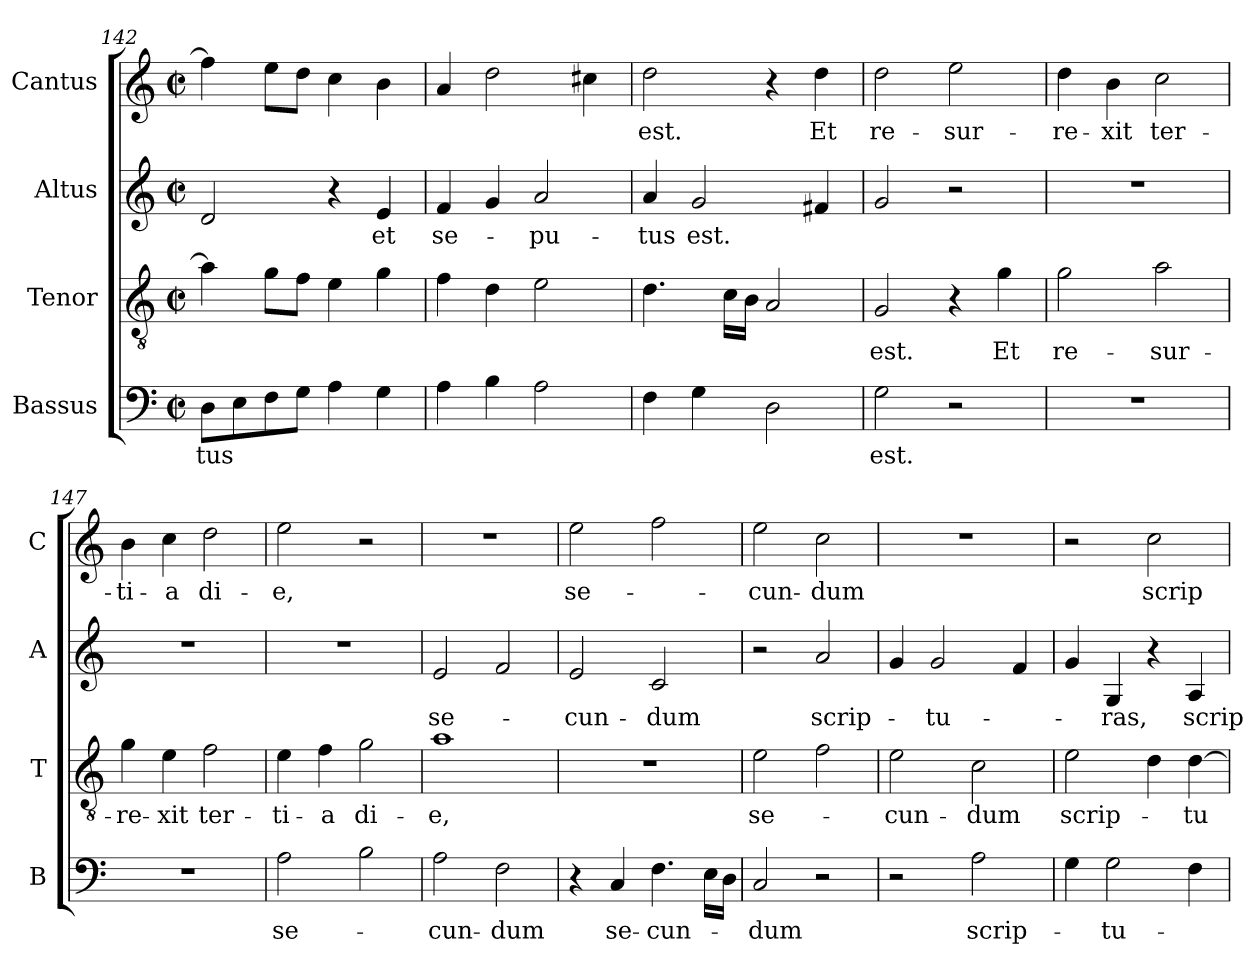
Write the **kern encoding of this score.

**kern	**text	**kern	**text	**kern	**text	**kern	**text
*part4	*part4	*part3	*part3	*part2	*part2	*part1	*part1
*staff4	*staff4	*staff3	*staff3	*staff2	*staff2	*staff1	*staff1
*I"Bassus	*	*I"Tenor	*	*I"Altus	*	*I"Cantus	*
*I'B	*	*I'T	*	*I'A	*	*I'C	*
!!LO:LB:g=z
*clefF4	*	*clefGv2	*	*clefG2	*	*clefG2	*
*k[]	*	*k[]	*	*k[]	*	*k[]	*
*C:	*	*C:	*	*C:	*	*C:	*
*M2/2	*	*M2/2	*	*M2/2	*	*M2/2	*
*met(c|)	*	*met(c|)	*	*met(c|)	*	*met(c|)	*
=142	=142	=142	=142	=142	=142	=142	=142
!	!LO:LY:b	!	!	!	!	!	!
8D\L	-tus	4a\]	.	2d/	.	4ff\]	.
8E\	.	.	.	.	.	.	.
8F\	.	8g\L	.	.	.	8ee\L	.
8G\J	.	8f\J	.	.	.	8dd\J	.
4A\	.	4e\	.	4r	.	4cc\	.
!	!	!	!	!	!LO:LY:b	!	!
4G\	.	4g\	.	4e/	et	4b\	.
=143	=143	=143	=143	=143	=143	=143	=143
!	!	!	!	!	!LO:LY:b	!	!
4A\	.	4f\	.	4f/	se-	4a/	.
4B\	.	4d\	.	4g/	.	2dd\	.
!	!	!	!	!	!LO:LY:b	!	!
2A\	.	2e\	.	2a/	-pu-	.	.
.	.	.	.	.	.	4cc#X\	.
=144	=144	=144	=144	=144	=144	=144	=144
!	!	!	!	!	!LO:LY:b	!	!
!	!	!	!	!	!	!	!LO:LY:b
4F\	.	4.d\	.	4a/	-tus	2dd\	est.
!	!	!	!	!	!LO:LY:b	!	!
4G\	.	.	.	2g/	est.	.	.
.	.	16c\LL	.	.	.	.	.
.	.	16B\JJ	.	.	.	.	.
2D\	.	2A/	.	.	.	4r	.
!	!	!	!	!	!	!	!LO:LY:b
.	.	.	.	4f#X/	.	4dd\	Et
=145	=145	=145	=145	=145	=145	=145	=145
!	!LO:LY:b	!	!	!	!	!	!
!	!	!	!LO:LY:b	!	!	!	!
!	!	!	!	!	!	!	!LO:LY:b
2G\	est.	2G/	est.	2g/	.	2dd\	re-
!	!	!	!	!	!	!	!LO:LY:b
2r	.	4r	.	2r	.	2ee\	-sur-
!	!	!	!LO:LY:b	!	!	!	!
.	.	4g\	Et	.	.	.	.
=146	=146	=146	=146	=146	=146	=146	=146
!	!	!	!LO:LY:b	!	!	!	!
!	!	!	!	!	!	!	!LO:LY:b
1r	.	2g\	re-	1r	.	4dd\	-re-
!	!	!	!	!	!	!	!LO:LY:b
.	.	.	.	.	.	4b\	-xit
!	!	!	!LO:LY:b	!	!	!	!
!	!	!	!	!	!	!	!LO:LY:b
.	.	2a\	-sur-	.	.	2cc\	ter-
=147	=147	=147	=147	=147	=147	=147	=147
!	!	!	!LO:LY:b	!	!	!	!
!	!	!	!	!	!	!	!LO:LY:b
1r	.	4g\	-re-	1r	.	4b\	-ti-
!	!	!	!LO:LY:b	!	!	!	!
!	!	!	!	!	!	!	!LO:LY:b
.	.	4e\	-xit	.	.	4cc\	-a
!	!	!	!LO:LY:b	!	!	!	!
!	!	!	!	!	!	!	!LO:LY:b
.	.	2f\	ter-	.	.	2dd\	di-
=148	=148	=148	=148	=148	=148	=148	=148
!	!LO:LY:b	!	!	!	!	!	!
!	!	!	!LO:LY:b	!	!	!	!
!	!	!	!	!	!	!	!LO:LY:b
2A\	se-	4e\	-ti-	1r	.	2ee\	-e,
!	!	!	!LO:LY:b	!	!	!	!
.	.	4f\	-a	.	.	.	.
!	!	!	!LO:LY:b	!	!	!	!
2B\	.	2g\	di-	.	.	2r	.
!!LO:PB:g=z
=149	=149	=149	=149	=149	=149	=149	=149
!	!LO:LY:b	!	!	!	!	!	!
!	!	!	!LO:LY:b	!	!	!	!
!	!	!	!	!	!LO:LY:b	!	!
2A\	-cun-	1a	-e,	2e/	se-	1r	.
!	!LO:LY:b	!	!	!	!	!	!
2F\	-dum	.	.	2f/	.	.	.
=150	=150	=150	=150	=150	=150	=150	=150
!	!	!	!	!	!LO:LY:b	!	!
!	!	!	!	!	!	!	!LO:LY:b
4r	.	1r	.	2e/	-cun-	2ee\	se-
!	!LO:LY:b	!	!	!	!	!	!
4C/	se-	.	.	.	.	.	.
!	!LO:LY:b	!	!	!	!	!	!
!	!	!	!	!	!LO:LY:b	!	!
4.F\	-cun-	.	.	2c/	-dum	2ff\	.
16E\LL	.	.	.	.	.	.	.
16D\JJ	.	.	.	.	.	.	.
=151	=151	=151	=151	=151	=151	=151	=151
!	!LO:LY:b	!	!	!	!	!	!
!	!	!	!LO:LY:b	!	!	!	!
!	!	!	!	!	!	!	!LO:LY:b
2C/	-dum	2e\	se-	2r	.	2ee\	-cun-
!	!	!	!	!	!LO:LY:b	!	!
!	!	!	!	!	!	!	!LO:LY:b
2r	.	2f\	.	2a/	scrip-	2cc\	-dum
=152	=152	=152	=152	=152	=152	=152	=152
!	!	!	!LO:LY:b	!	!	!	!
2r	.	2e\	-cun-	4g/	.	1r	.
!	!	!	!	!	!LO:LY:b	!	!
.	.	.	.	2g/	-tu-	.	.
!	!LO:LY:b	!	!	!	!	!	!
!	!	!	!LO:LY:b	!	!	!	!
2A\	scrip-	2c\	-dum	.	.	.	.
.	.	.	.	4f/	.	.	.
=153	=153	=153	=153	=153	=153	=153	=153
!	!	!	!LO:LY:b	!	!	!	!
4G\	.	2e\	scrip-	4g/	.	2r	.
!	!LO:LY:b	!	!	!	!	!	!
!	!	!	!	!	!LO:LY:b	!	!
2G\	-tu-	.	.	4G/	-ras,	.	.
!	!	!	!	!	!	!	!LO:LY:b
.	.	4d\	.	4r	.	2cc\	scrip-
!	!	!	!LO:LY:b	!	!	!	!
!	!	!	!	!	!LO:LY:b	!	!
4F\	.	[4d\	-tu-	4A/	scrip-	.	.
=	=	=	=	=	=	=	=
*-	*-	*-	*-	*-	*-	*-	*-
